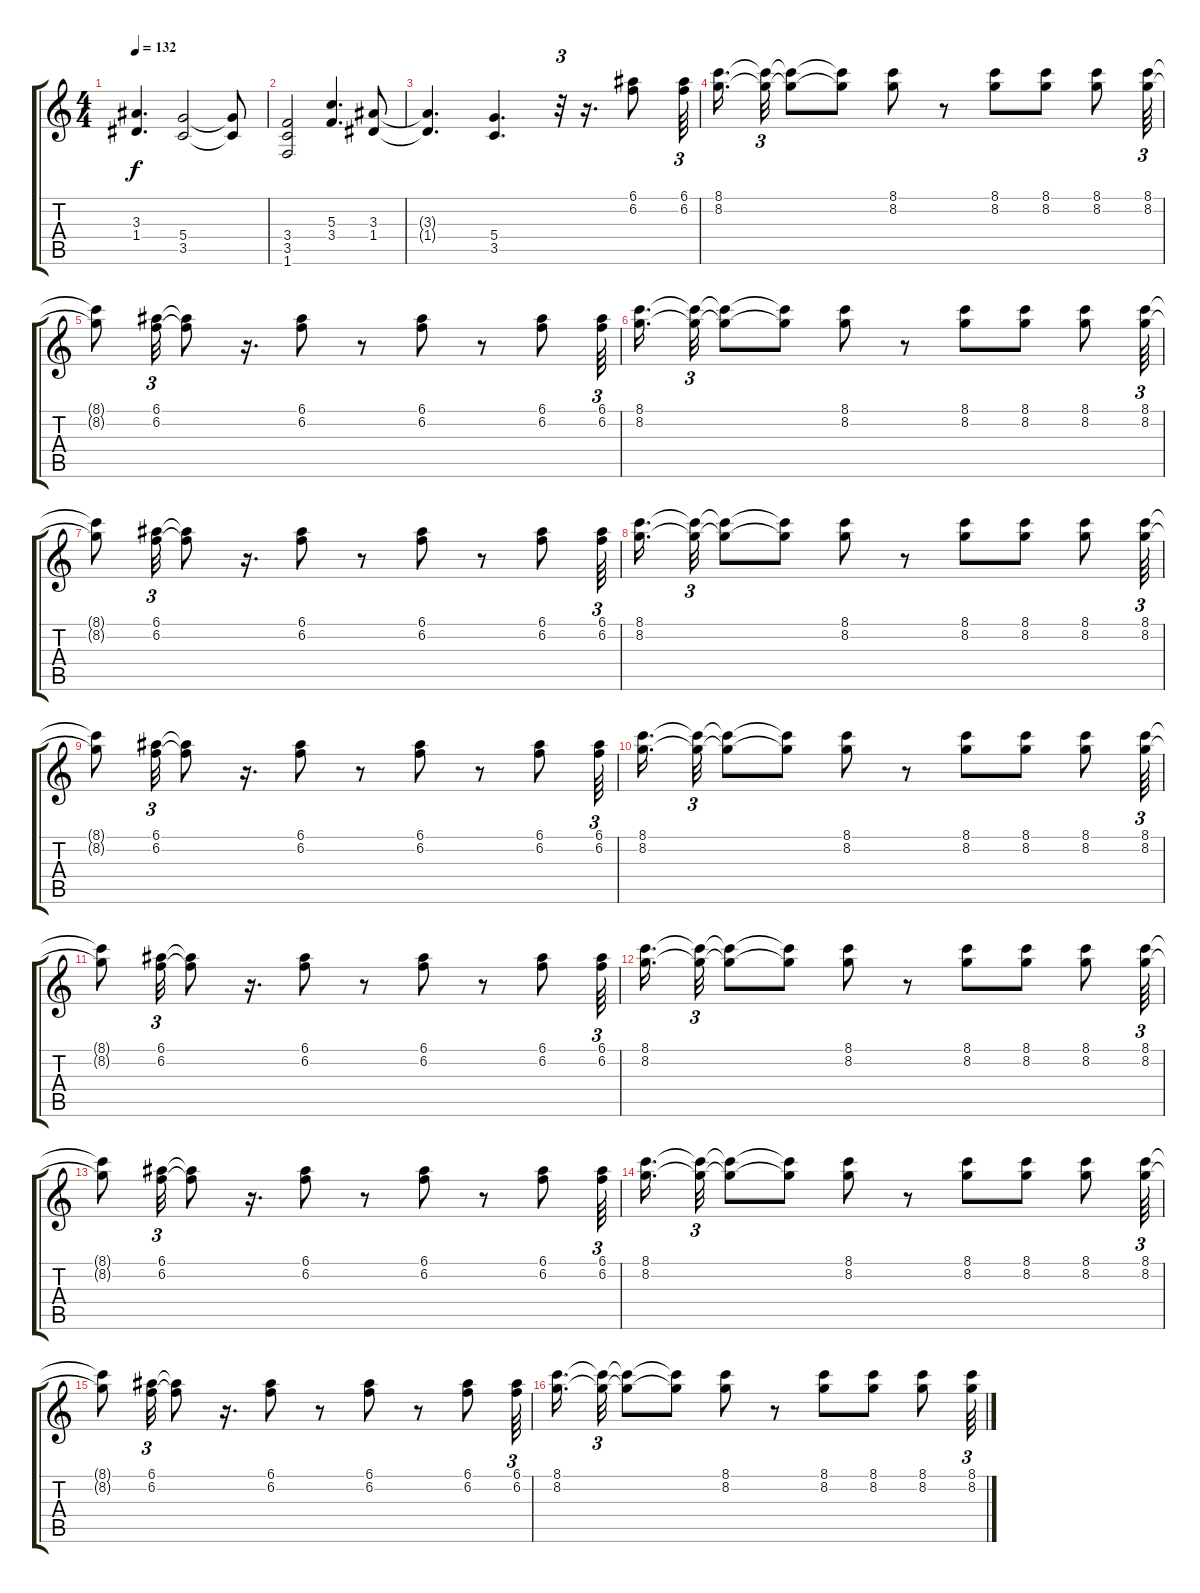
\track "" {instrument distortionguitar}
\staff {score tabs}
\tuning (E4 B3 G3 D3 A2 E2) {hide}
\ts (4 4)
\tempo 132
\clef g2
\ks c
(3.3{t} 1.4{t}).4{d dy f} (5.4 3.5).2 (5.4{t} 3.5{t}).8 |
(3.4 3.5 1.6).2 (5.3 3.4).4{d} (3.3 1.4).8 |
(3.3{t} 1.4{t}).4{d} (5.4 3.5).4{d} r.32{tu (3 2)} r.16{d} (6.1 6.2).8 (6.1 6.2).64{tu (3 2)} |
(8.1 8.2).16{d beam splitsecondary} (8.1{t} 8.2{t}).32{tu (3 2)} (8.1{t} 8.2{t}).8 (8.1{t} 8.2{t}).8 (8.1 8.2).8 r.8 (8.1 8.2).8 (8.1 8.2).8 (8.1 8.2).8 (8.1 8.2).64{tu (3 2)} |
(8.1{t} 8.2{t}).8 (6.1 6.2).32{tu (3 2)} (6.1{t} 6.2{t}).8 r.16{d} (6.1 6.2).8 r.8 (6.1 6.2).8 r.8 (6.1 6.2).8 (6.1 6.2).64{tu (3 2)} |
(8.1 8.2).16{d beam splitsecondary} (8.1{t} 8.2{t}).32{tu (3 2)} (8.1{t} 8.2{t}).8 (8.1{t} 8.2{t}).8 (8.1 8.2).8 r.8 (8.1 8.2).8 (8.1 8.2).8 (8.1 8.2).8 (8.1 8.2).64{tu (3 2)} |
(8.1{t} 8.2{t}).8 (6.1 6.2).32{tu (3 2)} (6.1{t} 6.2{t}).8 r.16{d} (6.1 6.2).8 r.8 (6.1 6.2).8 r.8 (6.1 6.2).8 (6.1 6.2).64{tu (3 2)} |
(8.1 8.2).16{d beam splitsecondary} (8.1{t} 8.2{t}).32{tu (3 2)} (8.1{t} 8.2{t}).8 (8.1{t} 8.2{t}).8 (8.1 8.2).8 r.8 (8.1 8.2).8 (8.1 8.2).8 (8.1 8.2).8 (8.1 8.2).64{tu (3 2)} |
(8.1{t} 8.2{t}).8 (6.1 6.2).32{tu (3 2)} (6.1{t} 6.2{t}).8 r.16{d} (6.1 6.2).8 r.8 (6.1 6.2).8 r.8 (6.1 6.2).8 (6.1 6.2).64{tu (3 2)} |
(8.1 8.2).16{d beam splitsecondary} (8.1{t} 8.2{t}).32{tu (3 2)} (8.1{t} 8.2{t}).8 (8.1{t} 8.2{t}).8 (8.1 8.2).8 r.8 (8.1 8.2).8 (8.1 8.2).8 (8.1 8.2).8 (8.1 8.2).64{tu (3 2)} |
(8.1{t} 8.2{t}).8 (6.1 6.2).32{tu (3 2)} (6.1{t} 6.2{t}).8 r.16{d} (6.1 6.2).8 r.8 (6.1 6.2).8 r.8 (6.1 6.2).8 (6.1 6.2).64{tu (3 2)} |
(8.1 8.2).16{d beam splitsecondary} (8.1{t} 8.2{t}).32{tu (3 2)} (8.1{t} 8.2{t}).8 (8.1{t} 8.2{t}).8 (8.1 8.2).8 r.8 (8.1 8.2).8 (8.1 8.2).8 (8.1 8.2).8 (8.1 8.2).64{tu (3 2)} |
(8.1{t} 8.2{t}).8 (6.1 6.2).32{tu (3 2)} (6.1{t} 6.2{t}).8 r.16{d} (6.1 6.2).8 r.8 (6.1 6.2).8 r.8 (6.1 6.2).8 (6.1 6.2).64{tu (3 2)} |
(8.1 8.2).16{d beam splitsecondary} (8.1{t} 8.2{t}).32{tu (3 2)} (8.1{t} 8.2{t}).8 (8.1{t} 8.2{t}).8 (8.1 8.2).8 r.8 (8.1 8.2).8 (8.1 8.2).8 (8.1 8.2).8 (8.1 8.2).64{tu (3 2)} |
(8.1{t} 8.2{t}).8 (6.1 6.2).32{tu (3 2)} (6.1{t} 6.2{t}).8 r.16{d} (6.1 6.2).8 r.8 (6.1 6.2).8 r.8 (6.1 6.2).8 (6.1 6.2).64{tu (3 2)} |
(8.1 8.2).16{d beam splitsecondary} (8.1{t} 8.2{t}).32{tu (3 2)} (8.1{t} 8.2{t}).8 (8.1{t} 8.2{t}).8 (8.1 8.2).8 r.8 (8.1 8.2).8 (8.1 8.2).8 (8.1 8.2).8 (8.1 8.2).64{tu (3 2)}
